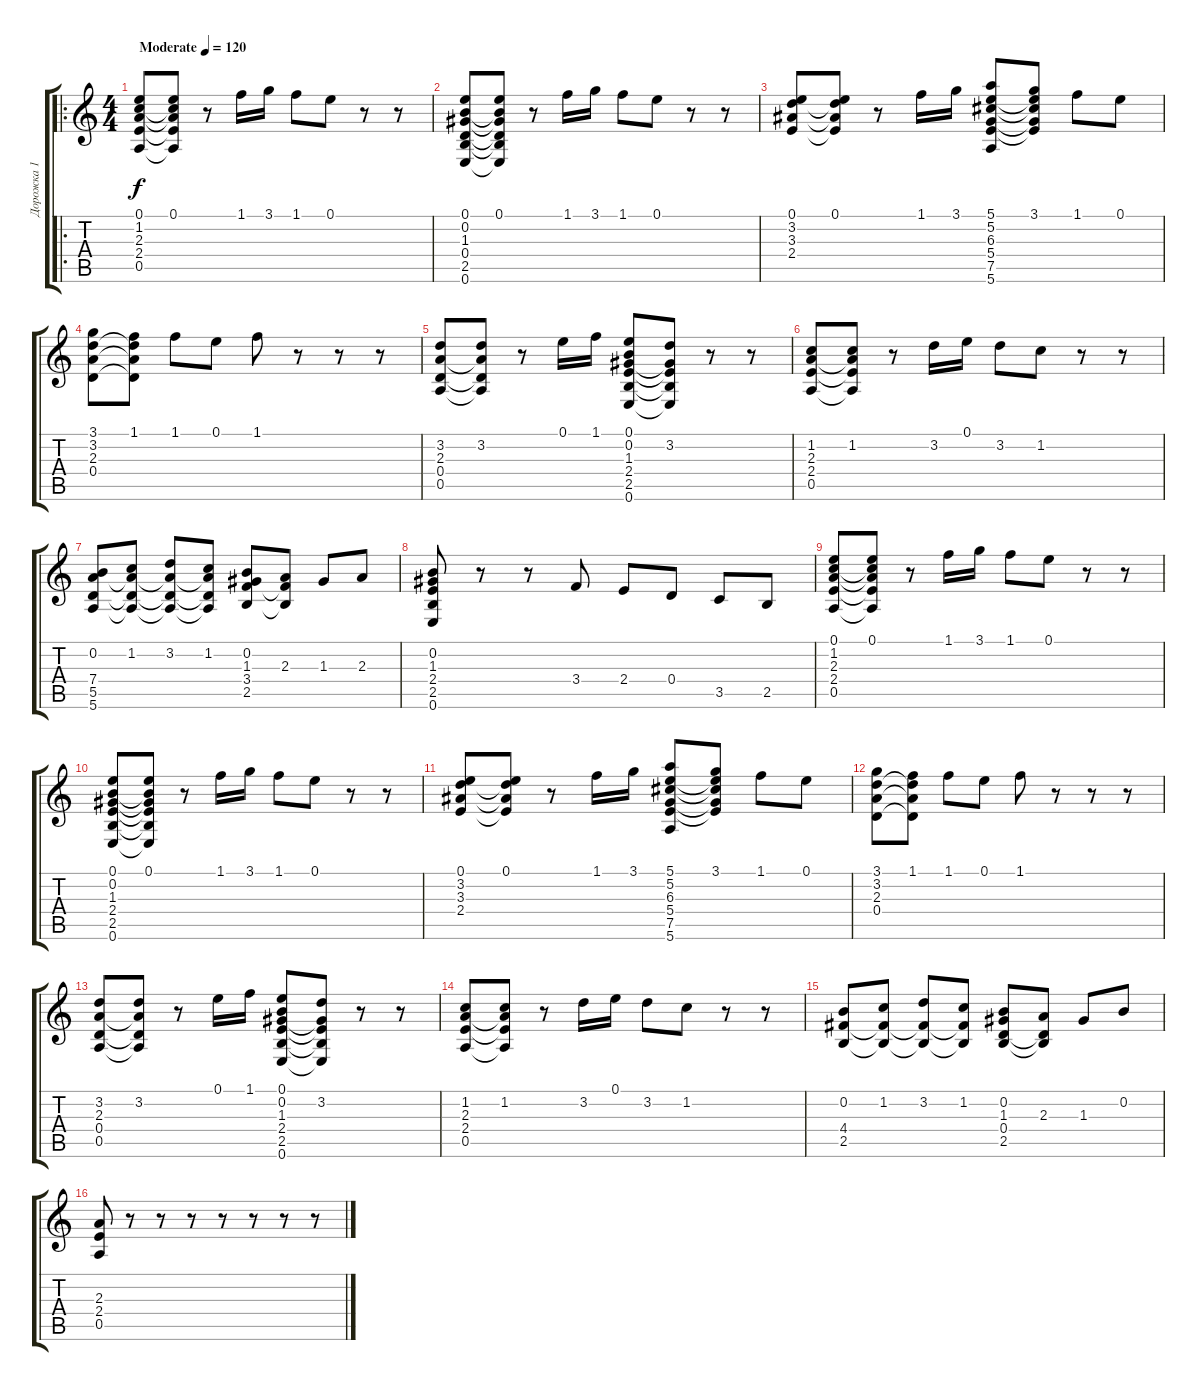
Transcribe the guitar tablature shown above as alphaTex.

\track ("Дорожка 1" "Дорожка 1") {instrument acousticguitarsteel}
\staff {score tabs}
\tuning (E4 B3 G3 D3 A2 E2) {hide}
\ro
\ts (4 4)
\tempo (120 "Moderate")
\clef g2
\ks c
(0.1 1.2 2.3 2.4 0.5).8{dy f instrument acousticguitarsteel} (0.1 1.2{t} 2.3{t} 2.4{t} 0.5{t}).8 r.8 1.1.16 3.1.16 1.1.8 0.1.8 r.8 r.8 |
(0.1 0.2 1.3 0.4 2.5 0.6).8 (0.1 0.2{t} 1.3{t} 0.4{t} 2.5{t} 0.6{t}).8 r.8 1.1.16 3.1.16 1.1.8 0.1.8 r.8 r.8 |
(0.1 3.2 3.3 2.4).8 (0.1 3.2{t} 3.3{t} 2.4{t}).8 r.8 1.1.16 3.1.16 (5.1 5.2 6.3 5.4 7.5 5.6).8 (3.1 5.2{t} 6.3{t} 5.4{t} 7.5{t}).8 1.1.8 0.1.8 |
(3.1 3.2 2.3 0.4).8 (1.1 3.2{t} 2.3{t} 0.4{t}).8 1.1.8 0.1.8 1.1.8 r.8 r.8 r.8 |
(3.2 2.3 0.4 0.5).8 (3.2 2.3{t} 0.4{t} 0.5{t}).8 r.8 0.1.16 1.1.16 (0.1 0.2 1.3 2.4 2.5 0.6).8 (3.2 1.3{t} 2.4{t} 2.5{t} 0.6{t}).8 r.8 r.8 |
(1.2 2.3 2.4 0.5).8 (1.2 2.3{t} 2.4{t} 0.5{t}).8 r.8 3.2.16 0.1.16 3.2.8 1.2.8 r.8 r.8 |
(0.2 7.4 5.5 5.6).8 (1.2 7.4{t} 5.5{t} 5.6{t}).8 (3.2 7.4{t} 5.5{t} 5.6{t}).8 (1.2 7.4{t} 5.5{t} 5.6{t}).8 (0.2 1.3 3.4 2.5).8 (2.3 3.4{t} 2.5{t}).8 1.3.8 2.3.8 |
(0.2 1.3 2.4 2.5 0.6).8 r.8 r.8 3.4.8 2.4.8 0.4.8 3.5.8 2.5.8 |
(0.1 1.2 2.3 2.4 0.5).8 (0.1 1.2{t} 2.3{t} 2.4{t} 0.5{t}).8 r.8 1.1.16 3.1.16 1.1.8 0.1.8 r.8 r.8 |
(0.1 0.2 1.3 2.4 2.5 0.6).8 (0.1 0.2{t} 1.3{t} 2.4{t} 2.5{t} 0.6{t}).8 r.8 1.1.16 3.1.16 1.1.8 0.1.8 r.8 r.8 |
(0.1 3.2 3.3 2.4).8 (0.1 3.2{t} 3.3{t} 2.4{t}).8 r.8 1.1.16 3.1.16 (5.1 5.2 6.3 5.4 7.5 5.6).8 (3.1 5.2{t} 6.3{t} 5.4{t} 7.5{t}).8 1.1.8 0.1.8 |
(3.1 3.2 2.3 0.4).8 (1.1 3.2{t} 2.3{t} 0.4{t}).8 1.1.8 0.1.8 1.1.8 r.8 r.8 r.8 |
(3.2 2.3 0.4 0.5).8 (3.2 2.3{t} 0.4{t} 0.5{t}).8 r.8 0.1.16 1.1.16 (0.1 0.2 1.3 2.4 2.5 0.6).8 (3.2 1.3{t} 2.4{t} 2.5{t} 0.6{t}).8 r.8 r.8 |
(1.2 2.3 2.4 0.5).8 (1.2 2.3{t} 2.4{t} 0.5{t}).8 r.8 3.2.16 0.1.16 3.2.8 1.2.8 r.8 r.8 |
(0.2 4.4 2.5).8 (1.2 4.4{t} 2.5{t}).8 (3.2 4.4{t} 2.5{t}).8 (1.2 4.4{t} 2.5{t}).8 (0.2 1.3 0.4 2.5).8 (2.3 0.4{t} 2.5{t}).8 1.3.8 0.2.8 |
(2.3 2.4 0.5).8 r.8 r.8 r.8 r.8 r.8 r.8 r.8
